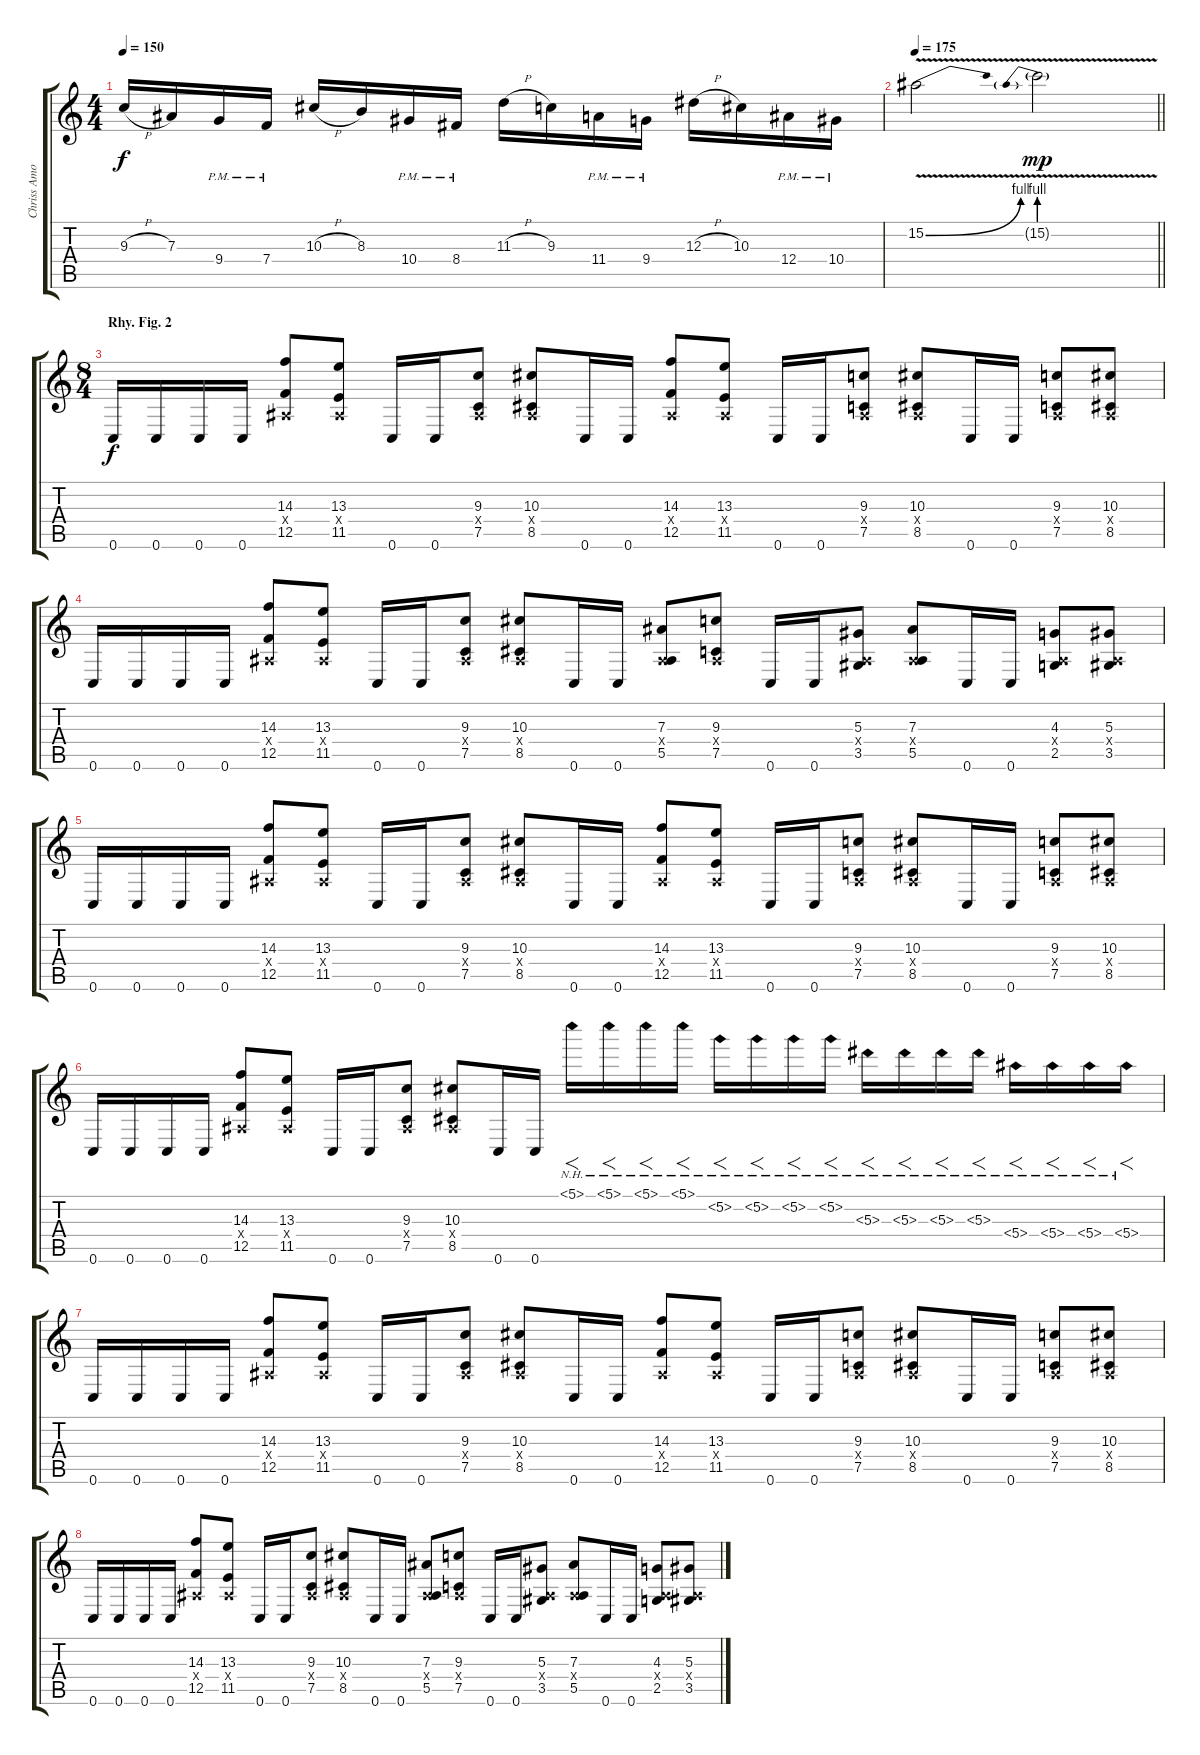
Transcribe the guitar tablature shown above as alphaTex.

\track ("Chriss Amott" "Chriss Amo") {instrument distortionguitar}
\staff {score tabs}
\tuning (C4 G3 Eb3 Bb2 F2 C2) {hide}
\ts (4 4)
\tempo 150
\clef g2
\ks c
9.3{h}.16{dy f} 7.3.16 9.4{pm}.16 7.4{pm}.16 10.3{h}.16 8.3.16 10.4{pm}.16 8.4{pm}.16 11.3{h}.16 9.3.16 11.4{pm}.16 9.4{pm}.16 12.3{h}.16 10.3.16 12.4{pm}.16 10.4{pm}.16 |
\tempo 175
\barLineRight lightlight
15.2{be (bend 0 0 60 4) v}.2 15.2{be (prebend 0 4 60 4) v g}.2{dy mp} |
\ts (8 4)
\section ("" "Rhy. Fig. 2")
0.6.16{dy f} 0.6.16 0.6.16 0.6.16 (14.3 0.4{x} 12.5).8 (13.3 0.4{x} 11.5).8 0.6.16 0.6.16 (9.3 0.4{x} 7.5).8 (10.3 0.4{x} 8.5).8 0.6.16 0.6.16 (14.3 0.4{x} 12.5).8 (13.3 0.4{x} 11.5).8 0.6.16 0.6.16 (9.3 0.4{x} 7.5).8 (10.3 0.4{x} 8.5).8 0.6.16 0.6.16 (9.3 0.4{x} 7.5).8 (10.3 0.4{x} 8.5).8 |
0.6.16 0.6.16 0.6.16 0.6.16 (14.3 0.4{x} 12.5).8 (13.3 0.4{x} 11.5).8 0.6.16 0.6.16 (9.3 0.4{x} 7.5).8 (10.3 0.4{x} 8.5).8 0.6.16 0.6.16 (7.3 0.4{x} 5.5).8 (9.3 0.4{x} 7.5).8 0.6.16 0.6.16 (5.3 0.4{x} 3.5).8 (7.3 0.4{x} 5.5).8 0.6.16 0.6.16 (4.3 0.4{x} 2.5).8 (5.3 0.4{x} 3.5).8 |
0.6.16 0.6.16 0.6.16 0.6.16 (14.3 0.4{x} 12.5).8 (13.3 0.4{x} 11.5).8 0.6.16 0.6.16 (9.3 0.4{x} 7.5).8 (10.3 0.4{x} 8.5).8 0.6.16 0.6.16 (14.3 0.4{x} 12.5).8 (13.3 0.4{x} 11.5).8 0.6.16 0.6.16 (9.3 0.4{x} 7.5).8 (10.3 0.4{x} 8.5).8 0.6.16 0.6.16 (9.3 0.4{x} 7.5).8 (10.3 0.4{x} 8.5).8 |
0.6.16 0.6.16 0.6.16 0.6.16 (14.3 0.4{x} 12.5).8 (13.3 0.4{x} 11.5).8 0.6.16 0.6.16 (9.3 0.4{x} 7.5).8 (10.3 0.4{x} 8.5).8 0.6.16 0.6.16 5.1{nh}.16{f} 5.1{nh}.16{f} 5.1{nh}.16{f} 5.1{nh}.16{f} 5.2{nh}.16{f} 5.2{nh}.16{f} 5.2{nh}.16{f} 5.2{nh}.16{f} 5.3{nh}.16{f} 5.3{nh}.16{f} 5.3{nh}.16{f} 5.3{nh}.16{f} 5.4{nh}.16{f} 5.4{nh}.16{f} 5.4{nh}.16{f} 5.4{nh}.16{f} |
0.6.16 0.6.16 0.6.16 0.6.16 (14.3 0.4{x} 12.5).8 (13.3 0.4{x} 11.5).8 0.6.16 0.6.16 (9.3 0.4{x} 7.5).8 (10.3 0.4{x} 8.5).8 0.6.16 0.6.16 (14.3 0.4{x} 12.5).8 (13.3 0.4{x} 11.5).8 0.6.16 0.6.16 (9.3 0.4{x} 7.5).8 (10.3 0.4{x} 8.5).8 0.6.16 0.6.16 (9.3 0.4{x} 7.5).8 (10.3 0.4{x} 8.5).8 |
0.6.16 0.6.16 0.6.16 0.6.16 (14.3 0.4{x} 12.5).8 (13.3 0.4{x} 11.5).8 0.6.16 0.6.16 (9.3 0.4{x} 7.5).8 (10.3 0.4{x} 8.5).8 0.6.16 0.6.16 (7.3 0.4{x} 5.5).8 (9.3 0.4{x} 7.5).8 0.6.16 0.6.16 (5.3 0.4{x} 3.5).8 (7.3 0.4{x} 5.5).8 0.6.16 0.6.16 (4.3 0.4{x} 2.5).8 (5.3 0.4{x} 3.5).8
